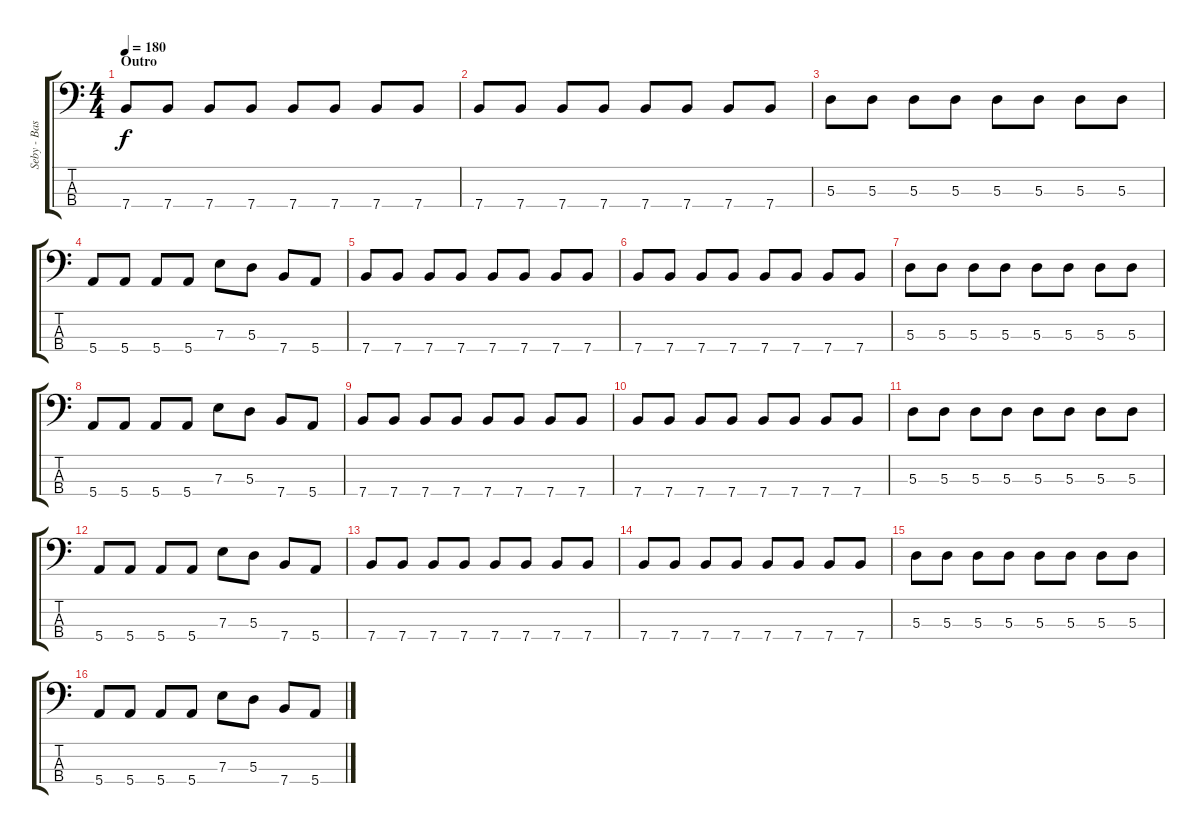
\track ("Seby - Bass" "Seby - Bas") {instrument electricbasspick}
\staff {score tabs}
\tuning (G2 D2 A1 E1) {hide}
\ts (4 4)
\section ("" "Outro")
\tempo 180
\clef f4
\ks c
7.4.8{dy f} 7.4.8 7.4.8 7.4.8 7.4.8 7.4.8 7.4.8 7.4.8 |
7.4.8 7.4.8 7.4.8 7.4.8 7.4.8 7.4.8 7.4.8 7.4.8 |
5.3.8 5.3.8 5.3.8 5.3.8 5.3.8 5.3.8 5.3.8 5.3.8 |
5.4.8 5.4.8 5.4.8 5.4.8 7.3.8 5.3.8 7.4.8 5.4.8 |
7.4.8 7.4.8 7.4.8 7.4.8 7.4.8 7.4.8 7.4.8 7.4.8 |
7.4.8 7.4.8 7.4.8 7.4.8 7.4.8 7.4.8 7.4.8 7.4.8 |
5.3.8 5.3.8 5.3.8 5.3.8 5.3.8 5.3.8 5.3.8 5.3.8 |
5.4.8 5.4.8 5.4.8 5.4.8 7.3.8 5.3.8 7.4.8 5.4.8 |
7.4.8 7.4.8 7.4.8 7.4.8 7.4.8 7.4.8 7.4.8 7.4.8 |
7.4.8 7.4.8 7.4.8 7.4.8 7.4.8 7.4.8 7.4.8 7.4.8 |
5.3.8 5.3.8 5.3.8 5.3.8 5.3.8 5.3.8 5.3.8 5.3.8 |
5.4.8 5.4.8 5.4.8 5.4.8 7.3.8 5.3.8 7.4.8 5.4.8 |
7.4.8 7.4.8 7.4.8 7.4.8 7.4.8 7.4.8 7.4.8 7.4.8 |
7.4.8 7.4.8 7.4.8 7.4.8 7.4.8 7.4.8 7.4.8 7.4.8 |
5.3.8 5.3.8 5.3.8 5.3.8 5.3.8 5.3.8 5.3.8 5.3.8 |
5.4.8 5.4.8 5.4.8 5.4.8 7.3.8 5.3.8 7.4.8 5.4.8
